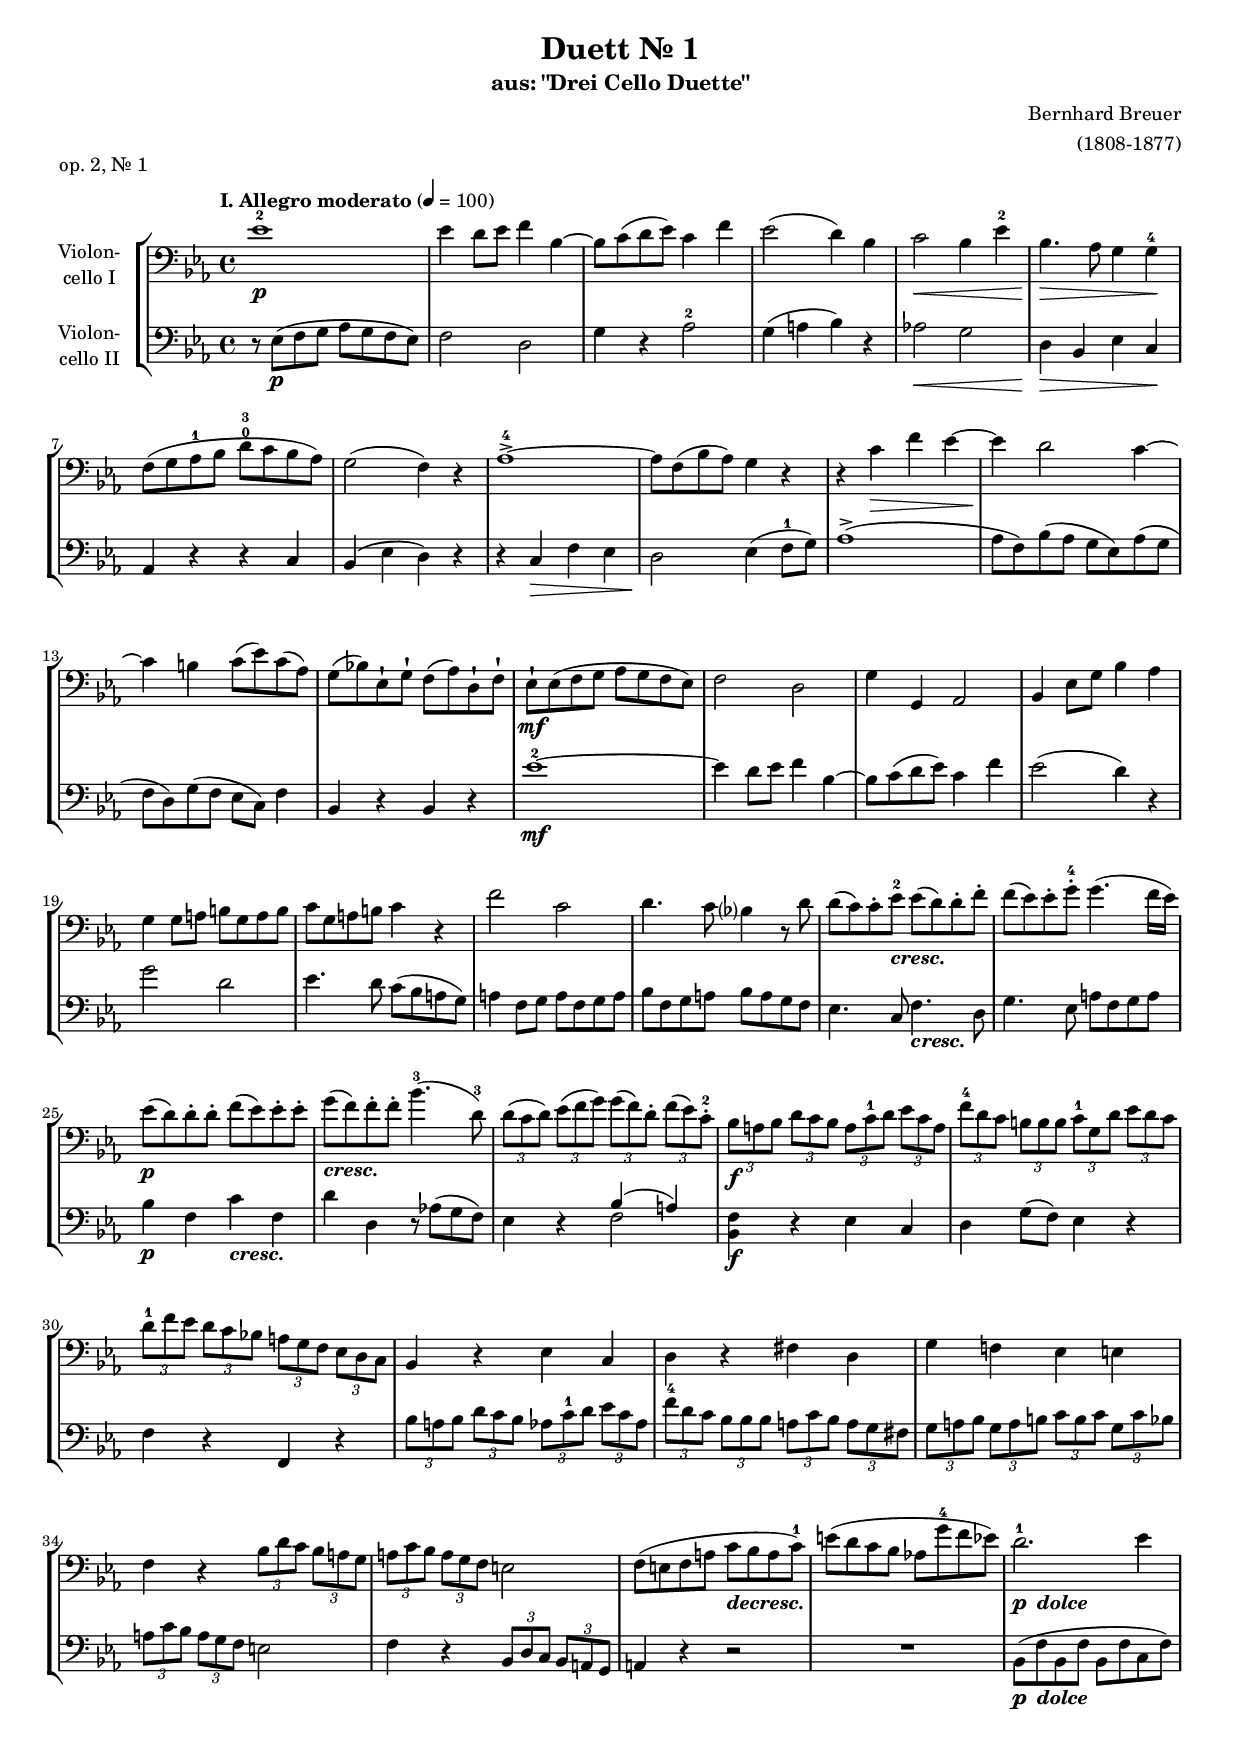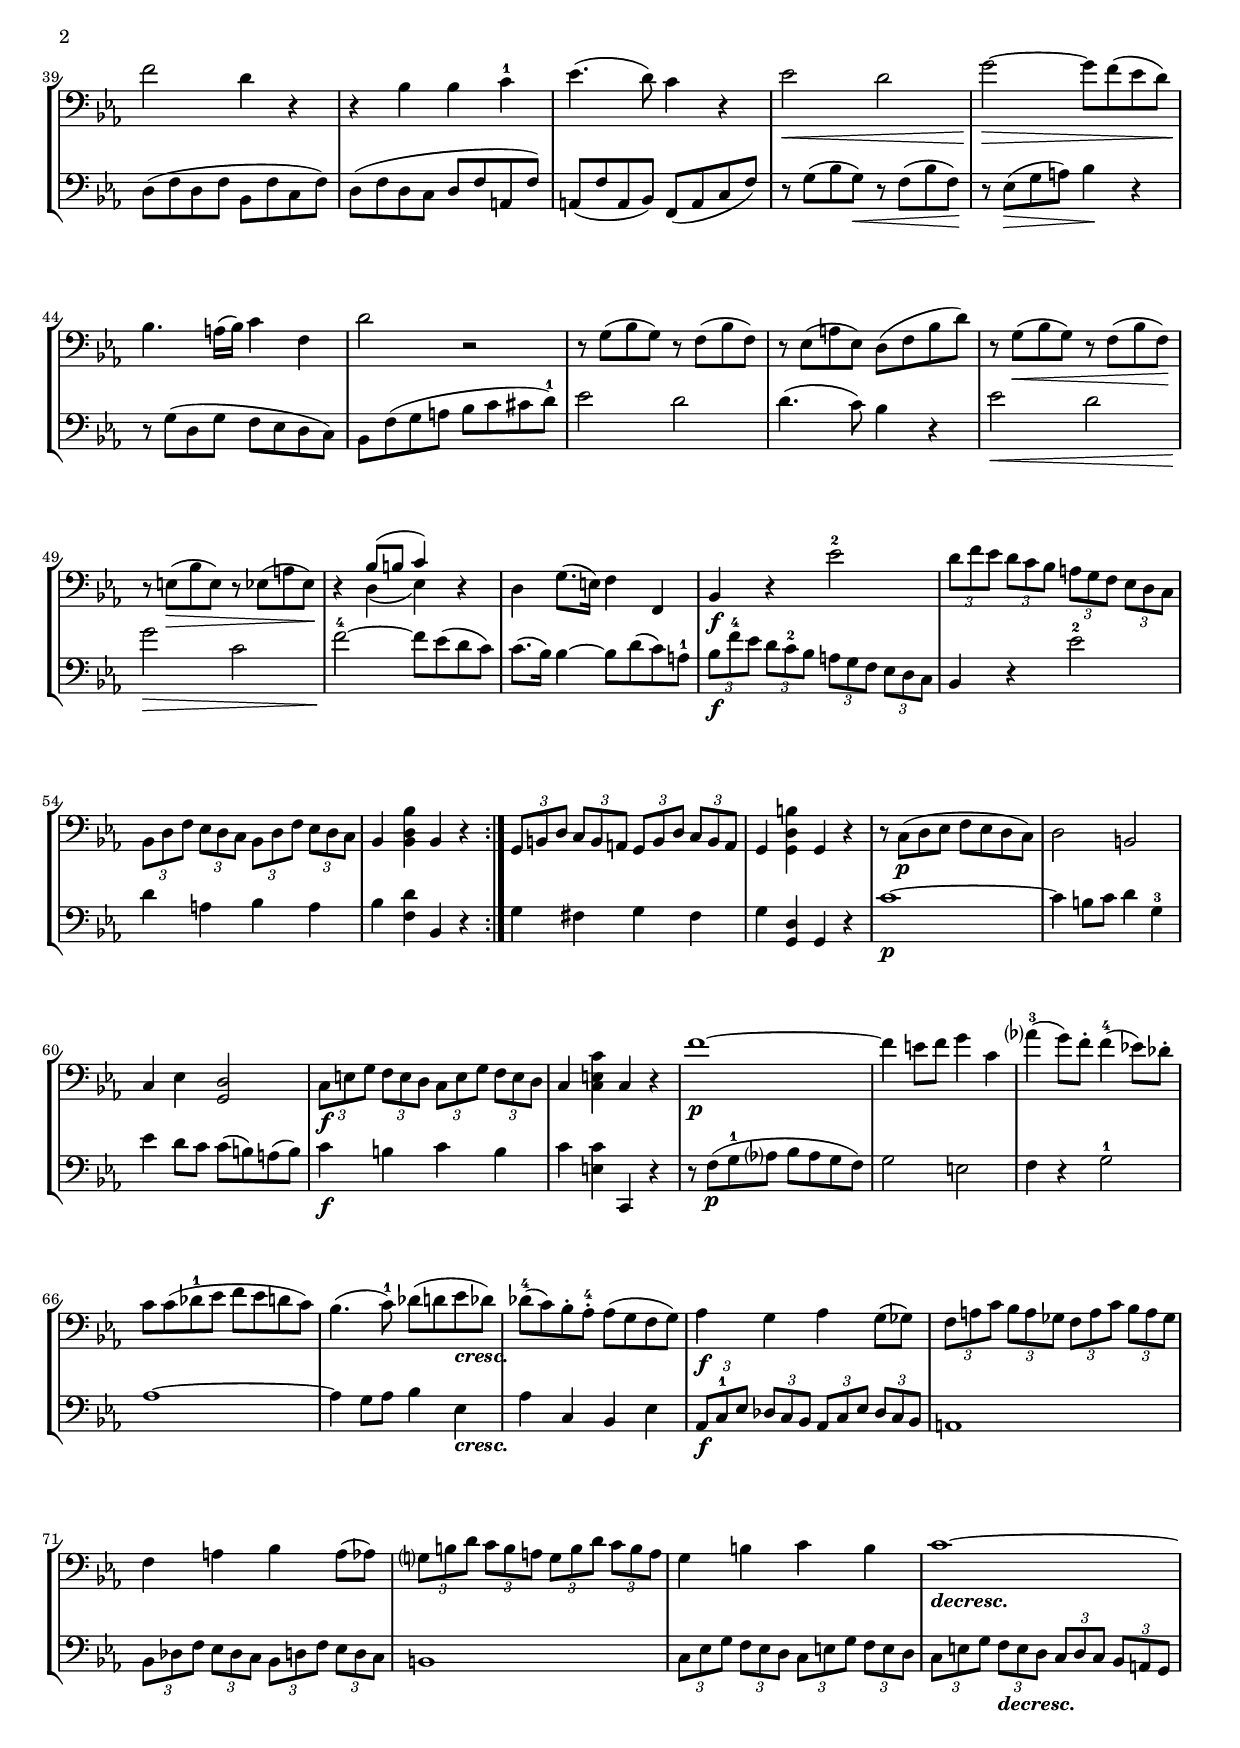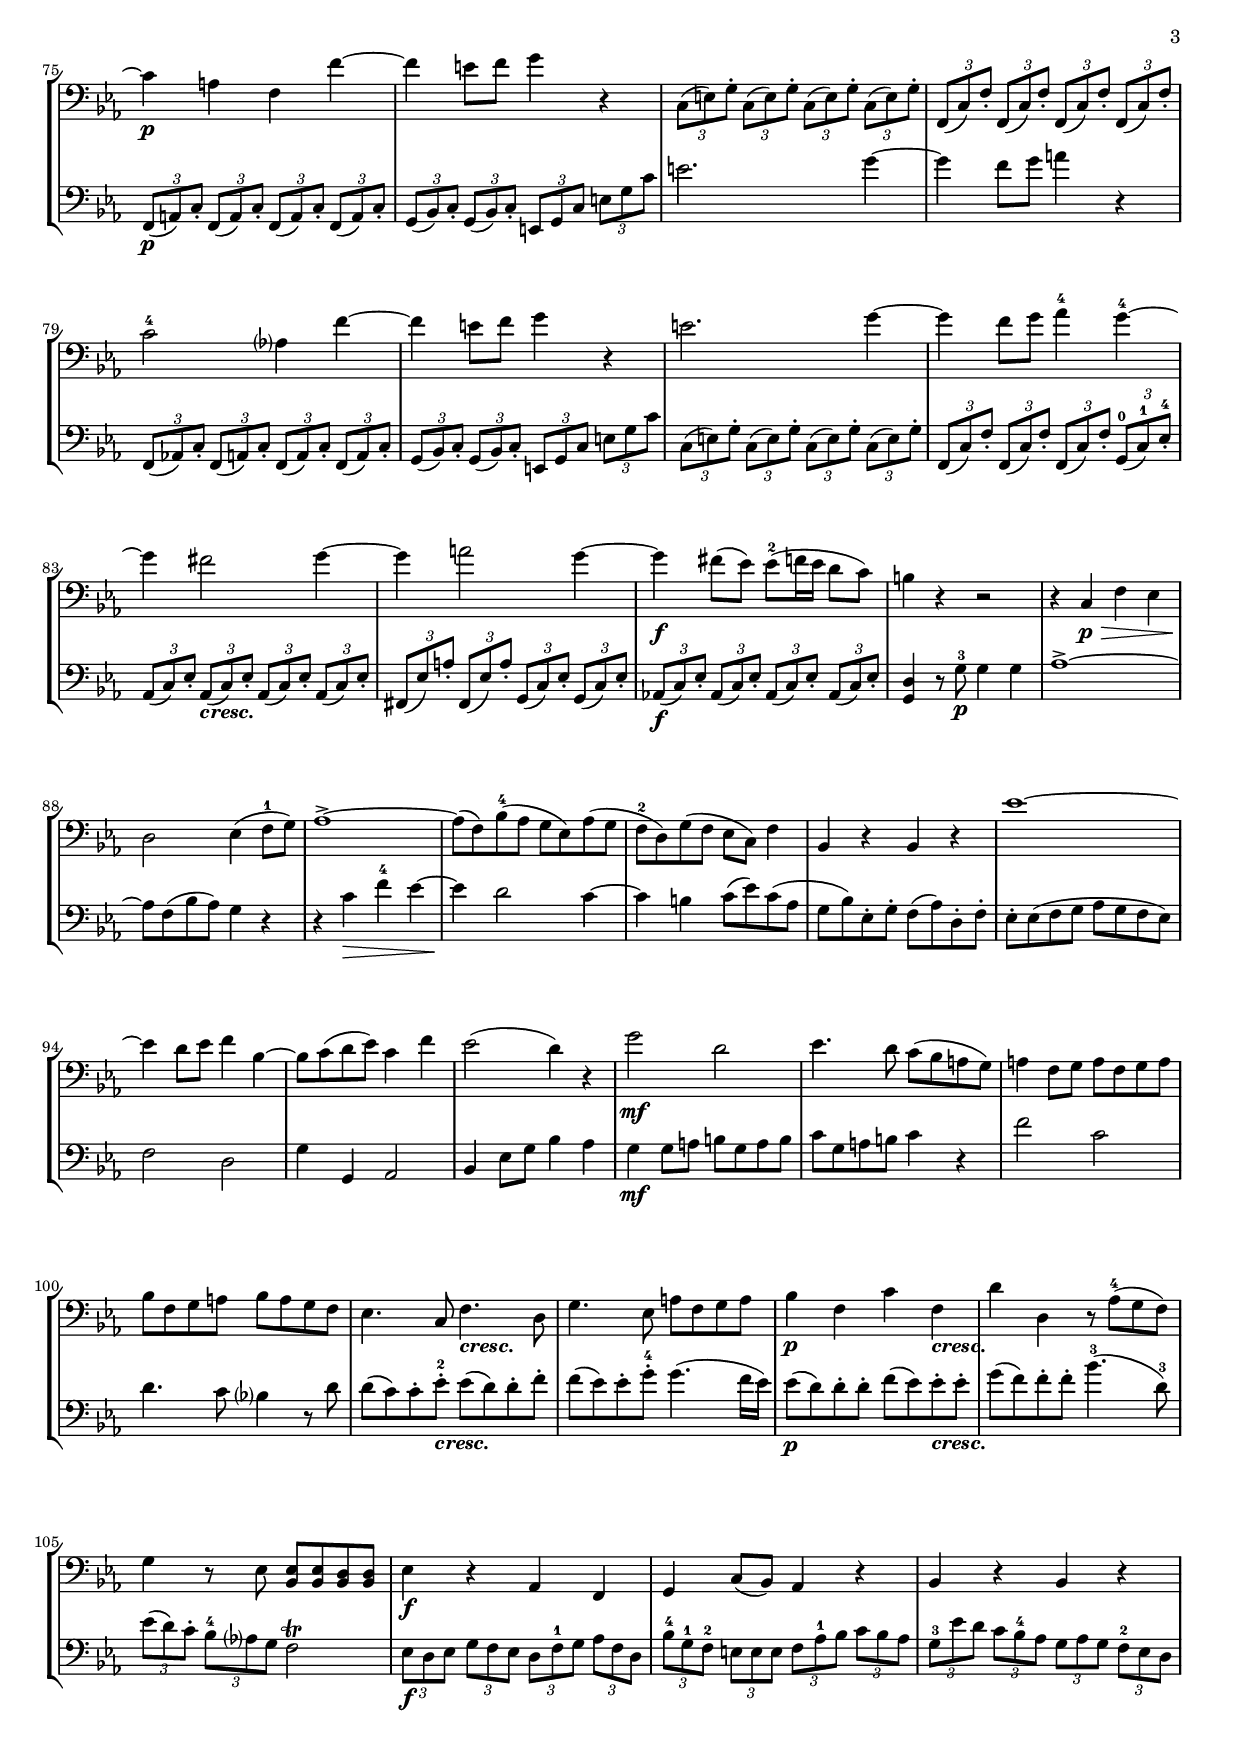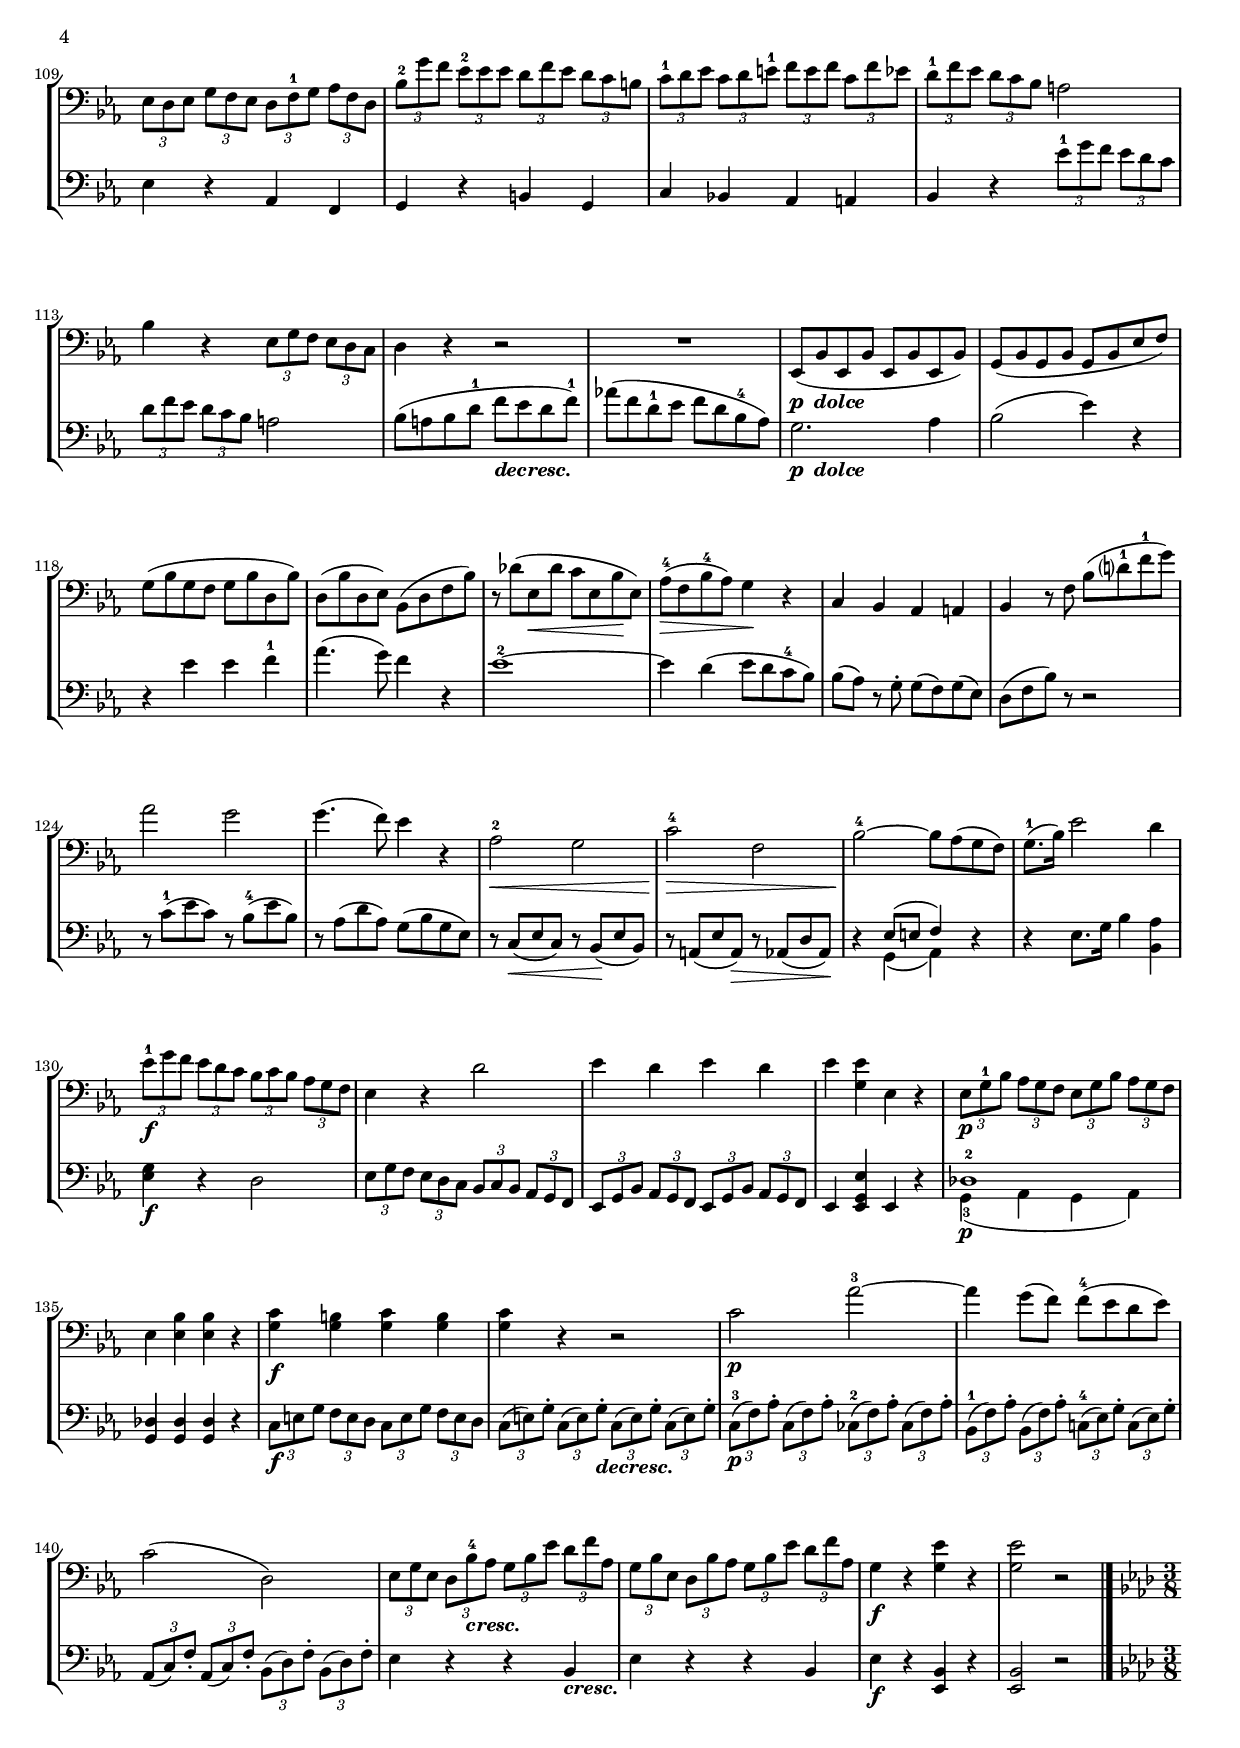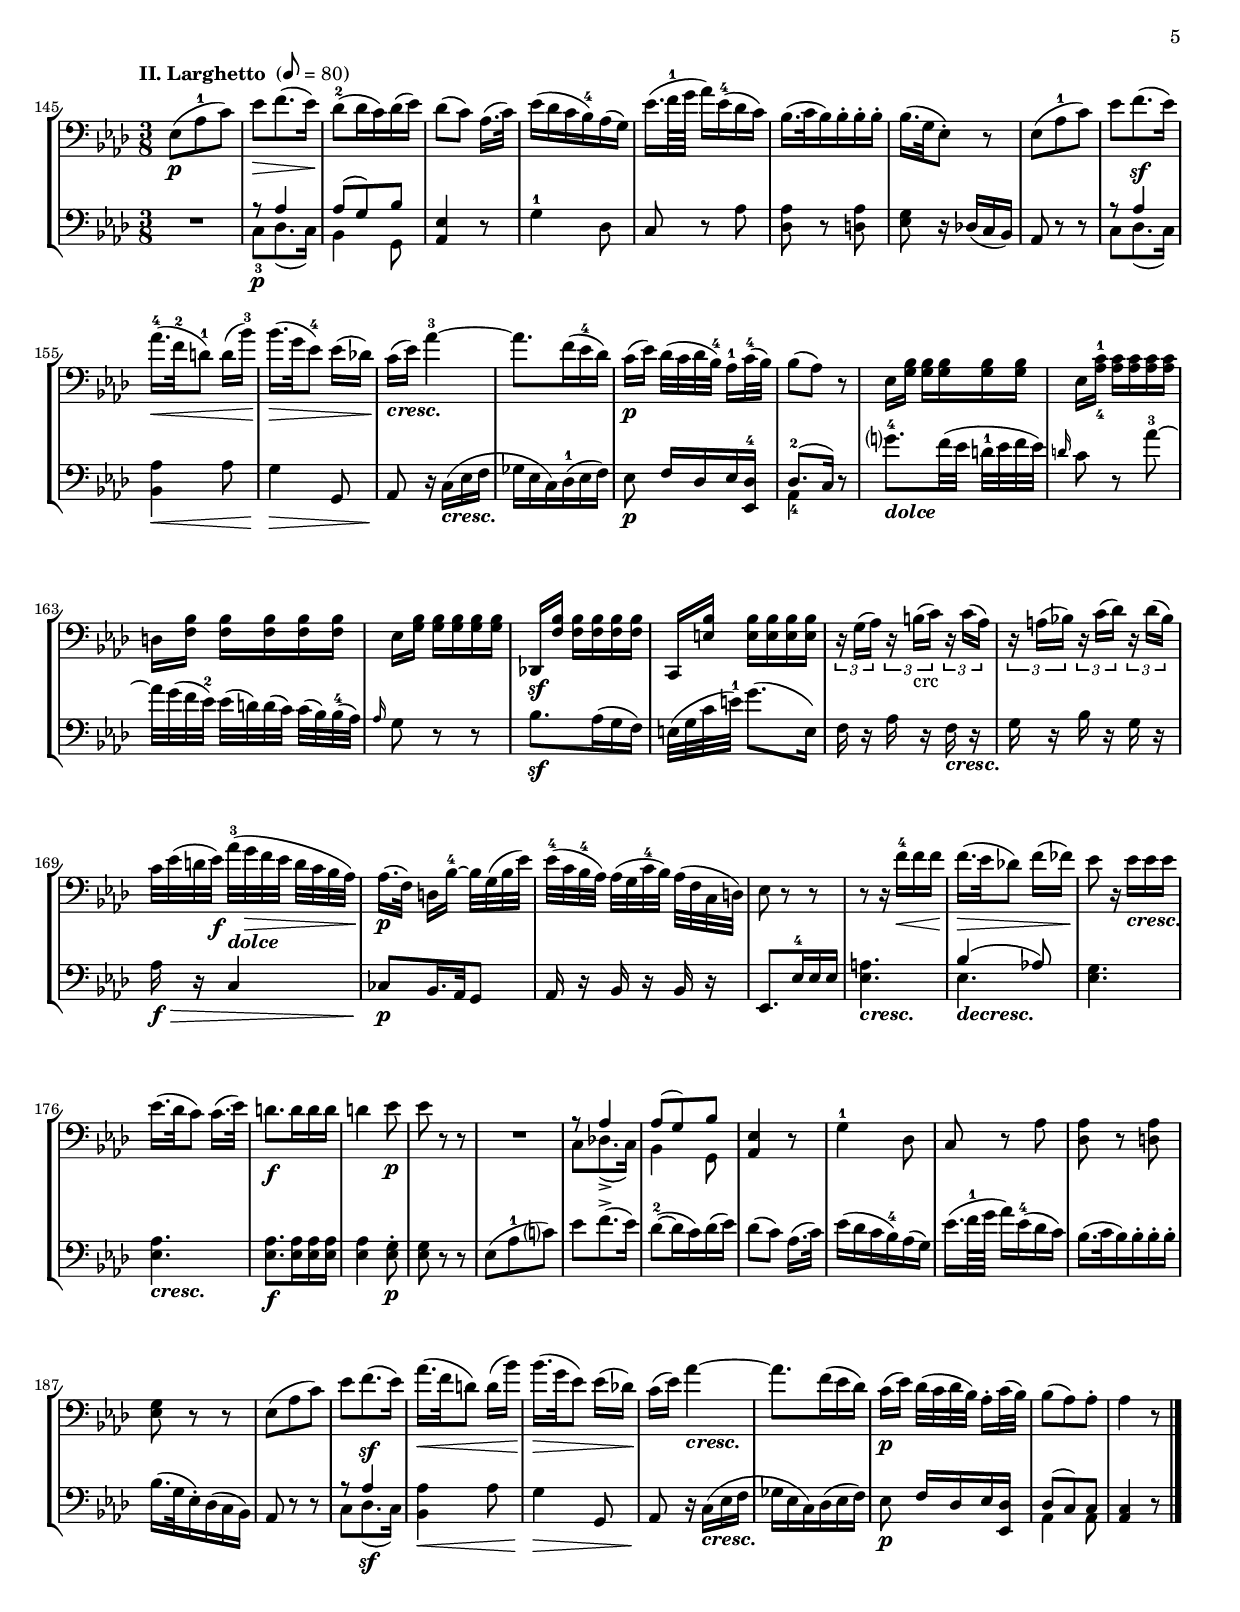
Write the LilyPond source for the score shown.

\version "2.14.2"
\include "deutsch.ly"

#(set-global-staff-size 16.75)

\header {
  title     = "Duett Nr. 1"
  subtitle  = "aus: \"Drei Cello Duette\""
  composer  = "Bernhard Breuer"
  arranger  = "(1808-1877)"
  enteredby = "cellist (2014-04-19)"
  piece     = "op. 2, Nr. 1"
}

voiceconsts = {
% \numericTimeSignature
 \compressFullBarRests
 \clef "bass"
}

%minstr = "harpsichord"
mihi = "clarinet"
%minstr = "accordion"
milo = "bassoon"

introa = {
           \tempo "I. Allegro moderato" 4=100
           \time 4/4
           \key es \major
           \set tupletSpannerDuration = #(ly:make-moment 1 4)
}

introb = {
           \pageBreak
           \tempo "II. Larghetto " 8=80
           \time 3/8
           \key as \major
           \set tupletSpannerDuration = #(ly:make-moment 1 8)
}

crsc = \markup \bold \italic "cresc."
dolc = \markup \bold \italic "dolce"
decr = \markup \bold \italic "decresc."
pdol = \markup { \dynamic p \bold \italic " dolce" }

\include "v1.ily"
vb = \relative c {
  \voiceconsts

  \introa
  \repeat volta 2 {
    r8 es(\p f g as g f es)
    f2 d
    g4 r as2-2
    g4( a b) r
    as!2\< g
    d4\!\> b es c\!

    as r r c
    b( es d) r
    r c\> f es
    d2\! es4( f8-1 g)
    as1(->
    as8 f) b( as g es) as( g

    f d) g( f es c) f4
    b, r b r
    es'1~-2\mf
    es4 d8 es f4 b,~
    b8 c( d es) c4 f
    es2( d4) r
    g2 d
    es4. d8 c( b a g)

    a4 f8 g a f g a
    b f g a b a g f
    es4. c8 f4._\crsc d8
    g4. es8 a f g a
    b4\p f c'_\crsc f,
    d' d, r8 as'!( g f)
    es4 r << { b'( a) } \\ f2 >>

    <b, f'>4\f r es c
    d g8( f) es4 r
    f r f, r
    \times 2/3 { b'8 a b d c b as c-1 d es c as }
    \times 2/3 { f'-4 d c b b b a c b a g fis }

    \times 2/3 { g a b g a h c h c g c b }
    \times 2/3 { a c b a g f } e2
    f4 r \times 2/3 { b,8 d c b a g }
    a4 r r2
    R1
    b8(_\pdol f' b, f' b, f' c f)

    d( f d f b, f' c f)
    d( f d c d f a, f')
    a,( f' a, b) f( a c f)
    r g( b g)\< r f( b f)\!
    r es(\> g a) b4\! r
    r8 g( d g f es d c)

    b f'( g a b c cis d)-1
    es2 d
    d4.( c8) b4 r
    es2\< d
    g\!\> c,
    f~-4\! f8 es( d c)
    c8.( b16) b4~ b8 d( c) a-1

    \times 2/3 { b\f f'-4 es d c-2 b a g f es d c }
    b4 r es'2-2
    d4 a b a
    b <f d'> b, r
  }
  g' fis g fis
  g <g, d'> g r

  c'1~\p
  c4 h8 c d4 g,-3
  es' d8 c c( h) a( h)
  c4\f h c h
  c <e, c'> c, r
  r8 f'(\p g-1 as? b as g f)
  g2 e
  f4 r g2-1

  as1~
  as4 g8 as b4 es,_\crsc
  as c, b es
  \times 2/3 { as,8\f c-1 es des c b as c es des c b }
  a1
  \times 2/3 { b8 des f es des c b d f es d c }

  h1
  \times 2/3 { c8 es g f es d c e g f e d }
  \times 2/3 { c e g f_\decr e d c d c b a g }
  \times 2/3 { f(\p a) c-. f,( a) c-. f,( a) c-. f,( a) c-. }

  \times 2/3 { g( b) c-. g( b) c-. e, g c e g c }
  e2. g4~
  g f8 g a4 r
  \times 2/3 { f,,8( as!) c-. f,( a) c-. f,( a) c-. f,( a) c-. }
  \times 2/3 { g( b) c-. g( b) c-. e, g c e g c }

  \times 2/3 { c,( e) g-. c,( e) g-. c,( e) g-. c,( e) g-. }
  \times 2/3 { f,( c') f-. f,( c') f-. f,( c') f-. g,(-0 c)-1 es-.-4 }
  \times 2/3 { as,( c) es-. as,(_\crsc c) es-. as,( c) es-. as,( c) es-. }
  \times 2/3 { fis,( es') a-. fis,( es') a-. g,( c) es-. g,( c) es-. }

  \times 2/3 { as,!(\f c) es-. as,( c) es-. as,( c) es-. as,( c) es-. }
  <g, d'>4 r8 g'-3\p g4 g
  as1~->
  as8 f( b as) g4 r
  r c\> f-4 es~
  es\! d2 c4~
  c h c8( es) c( as

  g b) es,-. g-. f( as) d,-. f-.
  es-. es( f g as g f es)
  f2 d
  g4 g, as2
  b4 es8 g b4 as
  g\mf g8 a h g a h

  c g a h c4 r
  f2 c
  d4. c8 b?4 r8 d
  d( c) c-. es-.-2_\crsc es( d) d-. f-.
  f( es) es-. g-.-4 g4.( f16 es)
  es8(\p d) d-. d-. f( es) es-._\crsc es-.

  g( f) f-. f-. b4.(-3 d,8)-3
  \times 2/3 { es( d) c-. b-4 as? g } f2\trill
  \times 2/3 { es8\f d es g f es d f-1 g as f d }
  \times 2/3 { b'-4 g-1 f-2 e e e f as-1 b c b as }

  \times 2/3 { g-3 es' d c b-4 as g as g f-2 es d }
  es4 r as, f
  g r h g
  c b! as a
  b r \times 2/3 { es'8-1 g f es d c }
  \times 2/3 { d f es d c b } a2

  b8( a b d-1 f_\decr es d f)-1
  as!( f d-1 es f d b-4 as)
  g2._\pdol as4
  b2( es4) r
  r es es f-1
  as4.( g8) f4 r
  es1~-2
  es4 d( es8 d c-4 b)

  b( as) r g-. g( f) g( es)
  d( f b) r r2
  r8 c(-1  es c) r b(-4 es b)
  r as( d as) g( b g es)
  r c(\< es c) r b(\! es b)
  r a( es' a,)\> r as( d as)\!

  r4 << { es'8( e f4) } \\ { g,( as) } >> r
  r es'8. g16 b4 <b, as'>
  <es g>\f r d2
  \times 2/3 { es8 g f es d c b c b as g f }
  \times 2/3 { es g b as g f es g b as g f }
  es4 <es g es'> es r

  << des'1-2 \\ { g,4(-3\p as g as) } >>
  <g des'> <g des'> <g des'> r
  \times 2/3 { c8\f e g f e d c e g f e d }
  \times 2/3 { c( e) g-. c,( e) g-._\decr c,( e) g-. c,( e) g-. }
  \times 2/3 { c,(-3\p f) as-. c,( f) as-. ces,(-2 f) as-. ces,( f) as-. }

  \times 2/3 { b,(-1 f') as-. b,( f') as-. c,!(-4 es) g-. c,( es) g-. }
  \times 2/3 { as,( c) f-. as,( c) f-. b,( d) f-. b,( d) f-. }
  es4 r r b_\crsc
  es r r b
  es\f r <es, b'> r
  <es b'>2 r \bar "|."

  \introb
  R4.
  << { r8 as'4 } \\ {c,8\p-3 des8.( c16) } >>
  << { as'8( g) b } \\ { b,4 g8 } >>
  <as es'>4 r8
  g'4-1 des8
  c r as'
  <des, as'> r <d as'>
  <es g> r16 des!( c b)

  as8 r r
  << { r8 as'4 } \\ {c,8 des8.( c16) } >>
  <b as'>4\< as'8
  g4\!\> g,8
  as\! r16 c(_\crsc es f
  ges es c) des(-1 es f)
  es8\p f16[ des es <es, des'>]-4
  << { des'8.[(-2 c16)] } \\ as4-4 >> r8

  g''?8._\dolc-4 f32( es d-1[ es f es])
  \grace d16 c8 r as'8~-3
  as32 g( f es)-2 es[( d) d( c)] c( b) b(-4 as)
  \grace as16 g8 r r
  b8.\sf as16( g f)
  e32( g c e)-1 g8.[( e,16)]

  f r as r f_\crsc r
  g r b r g r
  as\f\> r c,4
  ces8\!\p b16. as32 g8
  as16 r b r b r
  es,8. es'16-4 es es
  <es a>4._\crsc
  << { b'4( as!8) } \\ { es4._\decr } >>

  <es g>4.\!
  <es as>_\crsc
  <es as>8.\f <es as>16 <es as> <es as>
  <es as>4 <es g>8-.\p
  <es g> r r
  es( as-1 c?)
  es f8.(-> es16)
  des8(~-2 des16 c) des( es)
  des8( c) as16.[( c32)]

  es16( des c b)-4 as( g)
  es'16.( f64-1 g as16)[ es(-4 des c)]
  b16.( c32 b16) b-. b-. b-.
  b16.( g32 es16)-. des( c b)
  as8 r r
  << { r as'4 } \\ { c,8 des8.(\sf c16) } >>

  <b as'>4\< as'8
  g4\!\> g,8
  as\! r16 c16(_\crsc es f
  ges es c) des( es f)
  es8\p f16[ des es <es, des'>]
  << { des'8( c) c } \\ { as4 as8 } >>
  <as c>4 r8 \bar "|."
}


music = \new StaffGroup << 
      \new Staff {
	\set Staff.midiInstrument = \milo
	\set Staff.instrumentName = \markup \center-column { "Violon-" "cello I" }
	\transpose es es { \va }
      }

      \new Staff {
	\set Staff.midiInstrument = \milo
	\set Staff.instrumentName = \markup \center-column { "Violon-" "cello II" }
	\transpose es es { \vb }
      }
>>

\book {
  \score {
    \music
    \layout {}
  }

  \score {
    \unfoldRepeats \music

    \midi {
      \context {
        \Score
      }
    }
  }
}
